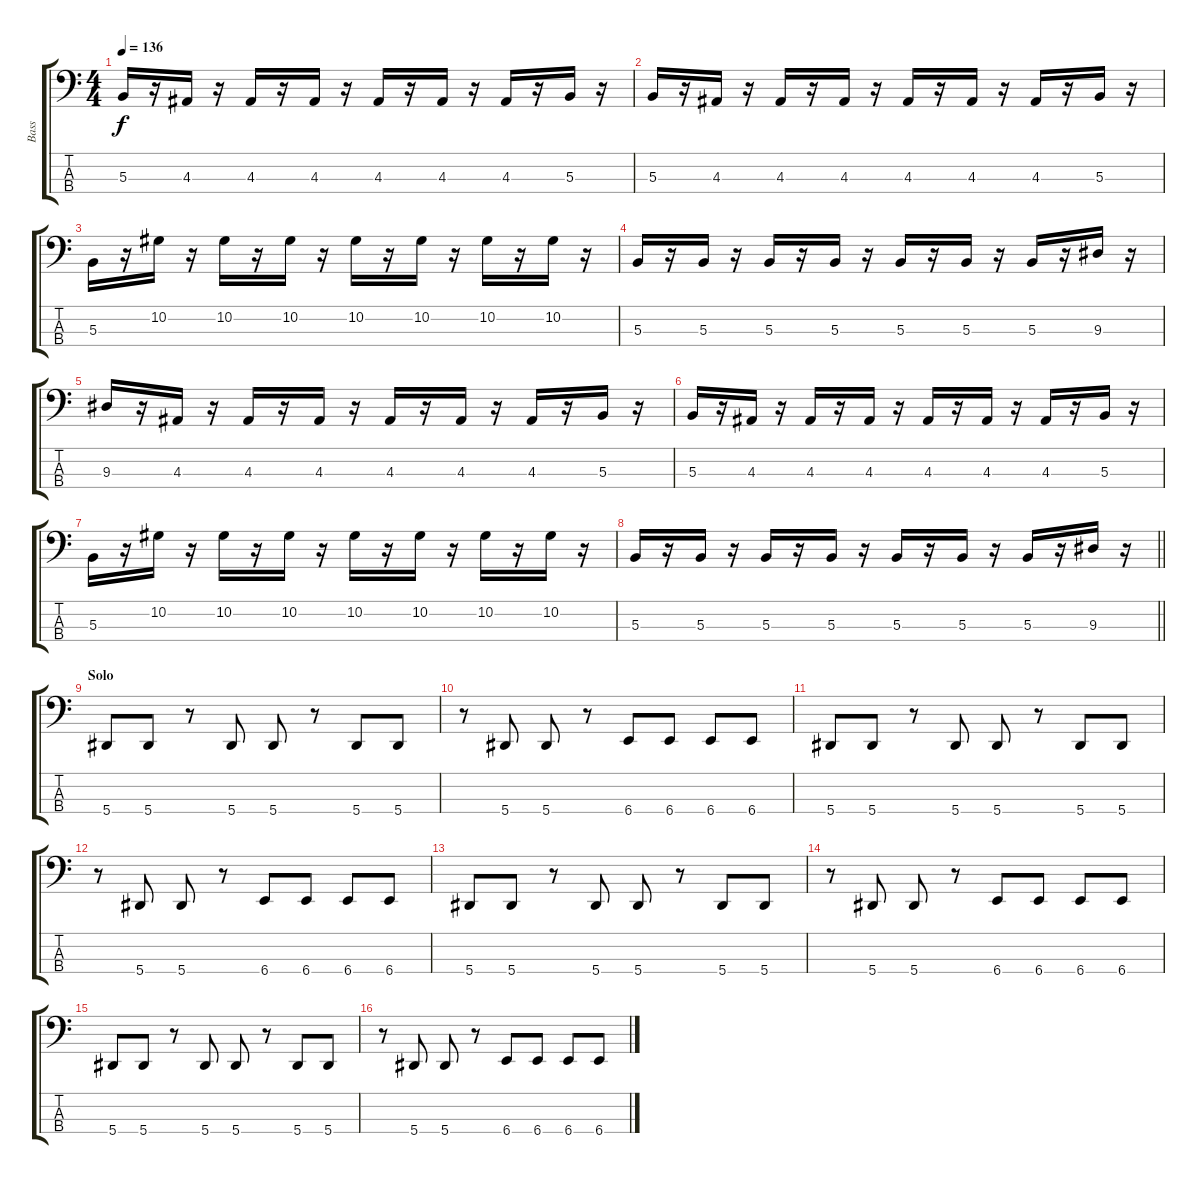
\track ("Bass" "Bass") {instrument electricbassfinger}
\staff {score tabs}
\tuning (Eb2 Bb1 Gb1 Bb0) {hide}
\ts (4 4)
\tempo 136
\clef f4
\ks c
5.3.16{dy f} r.16 4.3.16 r.16 4.3.16 r.16 4.3.16 r.16 4.3.16 r.16 4.3.16 r.16 4.3.16 r.16 5.3.16 r.16 |
5.3.16 r.16 4.3.16 r.16 4.3.16 r.16 4.3.16 r.16 4.3.16 r.16 4.3.16 r.16 4.3.16 r.16 5.3.16 r.16 |
5.3.16 r.16 10.2.16 r.16 10.2.16 r.16 10.2.16 r.16 10.2.16 r.16 10.2.16 r.16 10.2.16 r.16 10.2.16 r.16 |
5.3.16 r.16 5.3.16 r.16 5.3.16 r.16 5.3.16 r.16 5.3.16 r.16 5.3.16 r.16 5.3.16 r.16 9.3.16 r.16 |
9.3.16 r.16 4.3.16 r.16 4.3.16 r.16 4.3.16 r.16 4.3.16 r.16 4.3.16 r.16 4.3.16 r.16 5.3.16 r.16 |
5.3.16 r.16 4.3.16 r.16 4.3.16 r.16 4.3.16 r.16 4.3.16 r.16 4.3.16 r.16 4.3.16 r.16 5.3.16 r.16 |
5.3.16 r.16 10.2.16 r.16 10.2.16 r.16 10.2.16 r.16 10.2.16 r.16 10.2.16 r.16 10.2.16 r.16 10.2.16 r.16 |
\barLineRight lightlight
5.3.16 r.16 5.3.16 r.16 5.3.16 r.16 5.3.16 r.16 5.3.16 r.16 5.3.16 r.16 5.3.16 r.16 9.3.16 r.16 |
\section ("" "Solo")
5.4.8 5.4.8 r.8 5.4.8 5.4.8 r.8 5.4.8 5.4.8 |
r.8 5.4.8 5.4.8 r.8 6.4.8 6.4.8 6.4.8 6.4.8 |
5.4.8 5.4.8 r.8 5.4.8 5.4.8 r.8 5.4.8 5.4.8 |
r.8 5.4.8 5.4.8 r.8 6.4.8 6.4.8 6.4.8 6.4.8 |
5.4.8 5.4.8 r.8 5.4.8 5.4.8 r.8 5.4.8 5.4.8 |
r.8 5.4.8 5.4.8 r.8 6.4.8 6.4.8 6.4.8 6.4.8 |
5.4.8 5.4.8 r.8 5.4.8 5.4.8 r.8 5.4.8 5.4.8 |
r.8 5.4.8 5.4.8 r.8 6.4.8 6.4.8 6.4.8 6.4.8
